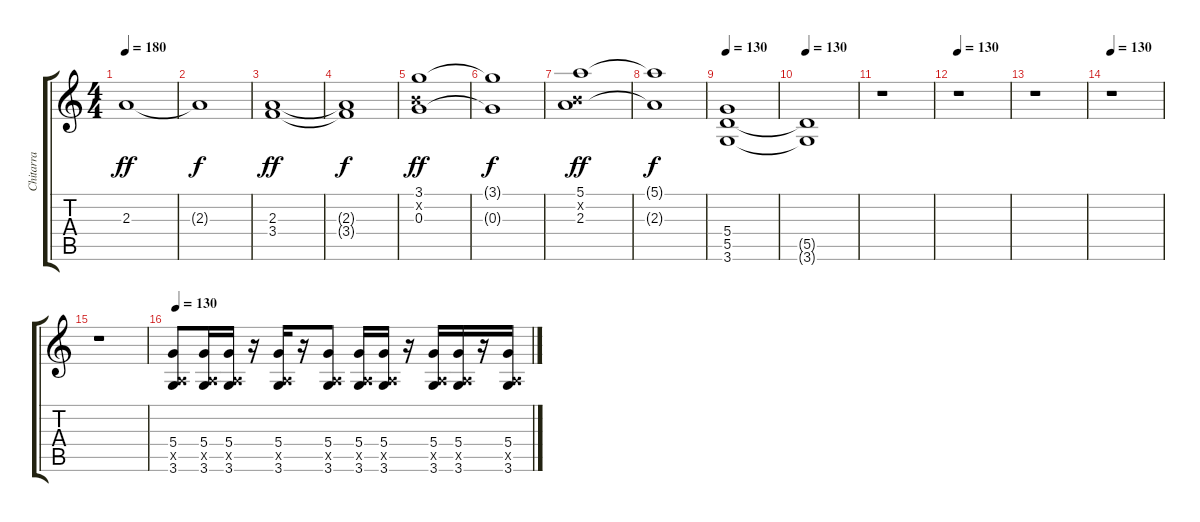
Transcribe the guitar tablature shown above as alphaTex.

\track ("Chitarra" "Chitarra") {instrument distortionguitar}
\staff {score tabs}
\tuning (E4 B3 G3 D3 A2 E2) {hide}
\ts (4 4)
\tempo 180
\clef g2
\ks c
2.3{t}.1{dy ff} |
2.3{t}.1{dy f} |
(2.3 3.4).1{dy ff} |
(2.3{t} 3.4{t}).1{dy f} |
(3.1 0.2{x} 0.3).1{dy ff} |
(3.1{t} 0.3{t}).1{dy f} |
(5.1 0.2{x} 2.3).1{dy ff} |
(5.1{t} 2.3{t}).1{dy f} |
\tempo 130
(5.4 5.5 3.6).1 |
\tempo 130
(5.5{t} 3.6{t}).1 |
r.1 |
\tempo 130
r.1 |
r.1 |
\tempo 130
r.1 |
r.1 |
\tempo 130
(5.4 0.5{x} 3.6).8 (5.4 0.5{x} 3.6).16 (5.4 0.5{x} 3.6).16 r.16 (5.4 0.5{x} 3.6).16 r.16 (5.4 0.5{x} 3.6).8 (5.4 0.5{x} 3.6).16 (5.4 0.5{x} 3.6).16 r.16 (5.4 0.5{x} 3.6).16 (5.4 0.5{x} 3.6).16 r.16 (5.4 0.5{x} 3.6).16
